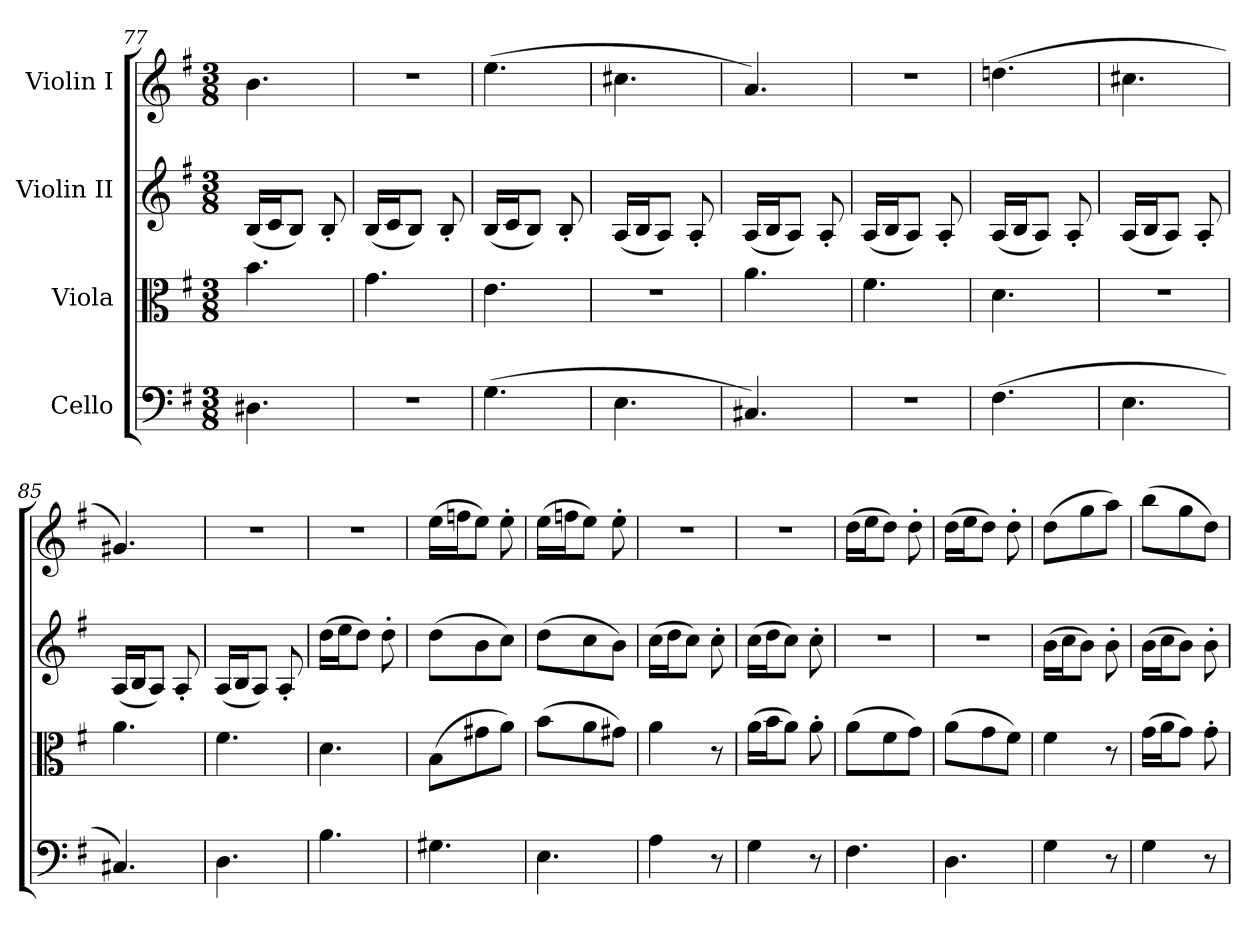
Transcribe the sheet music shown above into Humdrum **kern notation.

**kern	**kern	**kern	**kern
*part4	*part3	*part2	*part1
*staff4	*staff3	*staff2	*staff1
*I"Cello	*I"Viola	*I"Violin II	*I"Violin I
*clefF4	*clefC3	*clefG2	*clefG2
*k[f#]	*k[f#]	*k[f#]	*k[f#]
*G:	*G:	*G:	*G:
*M3/8	*M3/8	*M3/8	*M3/8
=77	=77	=77	=77
4.D#X\	4.b\	(<16B/LL	4.b\
.	.	16c/J	.
.	.	8B/J)	.
.	.	8B'</	.
!!LO:LB:g=z
=78	=78	=78	=78
4.r	4.g\	(<16B/LL	4.r
.	.	16c/J	.
.	.	8B/J)	.
.	.	8B'</	.
=79	=79	=79	=79
(>4.G\	4.e\	(<16B/LL	(>4.ee\
.	.	16c/J	.
.	.	8B/J)	.
.	.	8B'</	.
=80	=80	=80	=80
4.E\	4.r	(<16A/LL	4.cc#X\
.	.	16B/J	.
.	.	8A/J)	.
.	.	8A'</	.
=81	=81	=81	=81
4.C#X/)	4.a\	(<16A/LL	4.a/)
.	.	16B/J	.
.	.	8A/J)	.
.	.	8A'</	.
=82	=82	=82	=82
4.r	4.f#\	(<16A/LL	4.r
.	.	16B/J	.
.	.	8A/J)	.
.	.	8A'</	.
=83	=83	=83	=83
(>4.F#\	4.d\	(<16A/LL	(>4.ddn\
.	.	16B/J	.
.	.	8A/J)	.
.	.	8A'</	.
!!LO:LB:g=z
=84	=84	=84	=84
4.E\	4.r	(<16A/LL	4.cc#X\
.	.	16B/J	.
.	.	8A/J)	.
.	.	8A'</	.
=85	=85	=85	=85
4.C#X/)	4.a\	(<16A/LL	4.g#X/)
.	.	16B/J	.
.	.	8A/J)	.
.	.	8A'</	.
=86	=86	=86	=86
4.D\	4.f#\	(<16A/LL	4.r
.	.	16B/J	.
.	.	8A/J)	.
.	.	8A'</	.
=87	=87	=87	=87
4.B\	4.d\	(>16dd\LL	4.r
.	.	16ee\J	.
.	.	8dd\J)	.
.	.	8dd'>\	.
=88	=88	=88	=88
4.G#X\	(>8B\L	(>8dd\L	(>16ee\LL
.	.	.	16ffn\J
.	8g#X\	8b\	8ee\J)
.	8a\J)	8cc\J)	8ee'>\
=89	=89	=89	=89
4.E\	(>8b\L	(>8dd\L	(>16ee\LL
.	.	.	16ffn\J
.	8a\	8cc\	8ee\J)
.	8g#X\J)	8b\J)	8ee'>\
!!LO:PB:g=z
=90	=90	=90	=90
4A\	4a\	(>16cc\LL	4.r
.	.	16dd\J	.
.	.	8cc\J)	.
8r	8r	8cc'>\	.
=91	=91	=91	=91
4G\	(>16a\LL	(>16cc\LL	4.r
.	16b\J	16dd\J	.
.	8a\J)	8cc\J)	.
8r	8a'>\	8cc'>\	.
=92	=92	=92	=92
4.F#\	(>8a\L	4.r	(>16dd\LL
.	.	.	16ee\J
.	8f#\	.	8dd\J)
.	8g\J)	.	8dd'>\
=93	=93	=93	=93
4.D\	(>8a\L	4.r	(>16dd\LL
.	.	.	16ee\J
.	8g\	.	8dd\J)
.	8f#\J)	.	8dd'>\
=94	=94	=94	=94
4G\	4f#\	(>16b\LL	(>8dd\L
.	.	16cc\J	.
.	.	8b\J)	8gg\
8r	8r	8b'>\	8aa\J)
=95	=95	=95	=95
4G\	(>16g\LL	(>16b\LL	(>8bb\L
.	16a\J	16cc\J	.
.	8g\J)	8b\J)	8gg\
8r	8g'>\	8b'>\	8dd\J)
=	=	=	=
*-	*-	*-	*-
